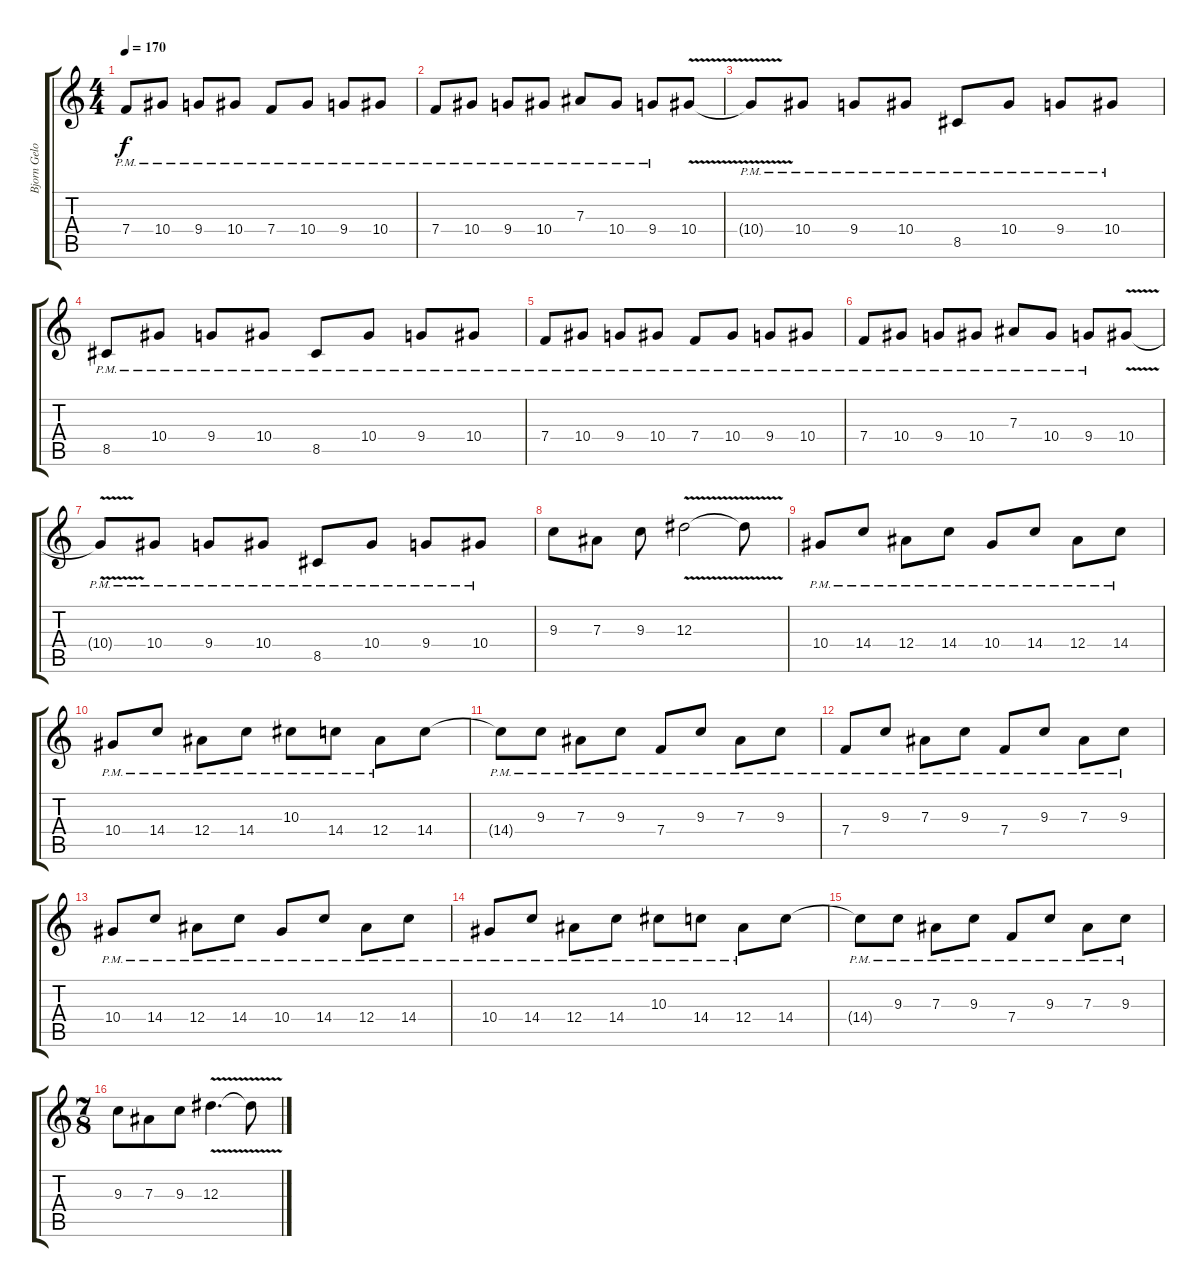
\track ("Bjorn Gelotte" "Bjorn Gelo") {instrument distortionguitar}
\staff {score tabs}
\tuning (C4 G3 Eb3 Bb2 F2 C2) {hide}
\ts (4 4)
\tempo 170
\clef g2
\ks c
7.4{pm}.8{dy f} 10.4{pm}.8 9.4{pm}.8 10.4{pm}.8 7.4{pm}.8 10.4{pm}.8 9.4{pm}.8 10.4{pm}.8 |
7.4{pm}.8 10.4{pm}.8 9.4{pm}.8 10.4{pm}.8 7.3{pm}.8 10.4{pm}.8 9.4{pm}.8 10.4{v}.8 |
10.4{v pm t}.8 10.4{pm}.8 9.4{pm}.8 10.4{pm}.8 8.5{pm}.8 10.4{pm}.8 9.4{pm}.8 10.4{pm}.8 |
8.5{pm}.8 10.4{pm}.8 9.4{pm}.8 10.4{pm}.8 8.5{pm}.8 10.4{pm}.8 9.4{pm}.8 10.4{pm}.8 |
7.4{pm}.8 10.4{pm}.8 9.4{pm}.8 10.4{pm}.8 7.4{pm}.8 10.4{pm}.8 9.4{pm}.8 10.4{pm}.8 |
7.4{pm}.8 10.4{pm}.8 9.4{pm}.8 10.4{pm}.8 7.3{pm}.8 10.4{pm}.8 9.4{pm}.8 10.4{v}.8 |
10.4{v pm t}.8 10.4{pm}.8 9.4{pm}.8 10.4{pm}.8 8.5{pm}.8 10.4{pm}.8 9.4{pm}.8 10.4{pm}.8 |
9.3.8 7.3.8 9.3.8 12.3{v}.2 12.3{t}.8 |
10.4{pm}.8 14.4{pm}.8 12.4{pm}.8 14.4{pm}.8 10.4{pm}.8 14.4{pm}.8 12.4{pm}.8 14.4{pm}.8 |
10.4{pm}.8 14.4{pm}.8 12.4{pm}.8 14.4{pm}.8 10.3{pm}.8 14.4{pm}.8 12.4{pm}.8 14.4.8 |
14.4{pm t}.8 9.3{pm}.8 7.3{pm}.8 9.3{pm}.8 7.4{pm}.8 9.3{pm}.8 7.3{pm}.8 9.3{pm}.8 |
7.4{pm}.8 9.3{pm}.8 7.3{pm}.8 9.3{pm}.8 7.4{pm}.8 9.3{pm}.8 7.3{pm}.8 9.3{pm}.8 |
10.4{pm}.8 14.4{pm}.8 12.4{pm}.8 14.4{pm}.8 10.4{pm}.8 14.4{pm}.8 12.4{pm}.8 14.4{pm}.8 |
10.4{pm}.8 14.4{pm}.8 12.4{pm}.8 14.4{pm}.8 10.3{pm}.8 14.4{pm}.8 12.4{pm}.8 14.4.8 |
14.4{pm t}.8 9.3{pm}.8 7.3{pm}.8 9.3{pm}.8 7.4{pm}.8 9.3{pm}.8 7.3{pm}.8 9.3{pm}.8 |
\ts (7 8)
9.3.8 7.3.8 9.3.8 12.3{v}.4{d} 12.3{t}.8
